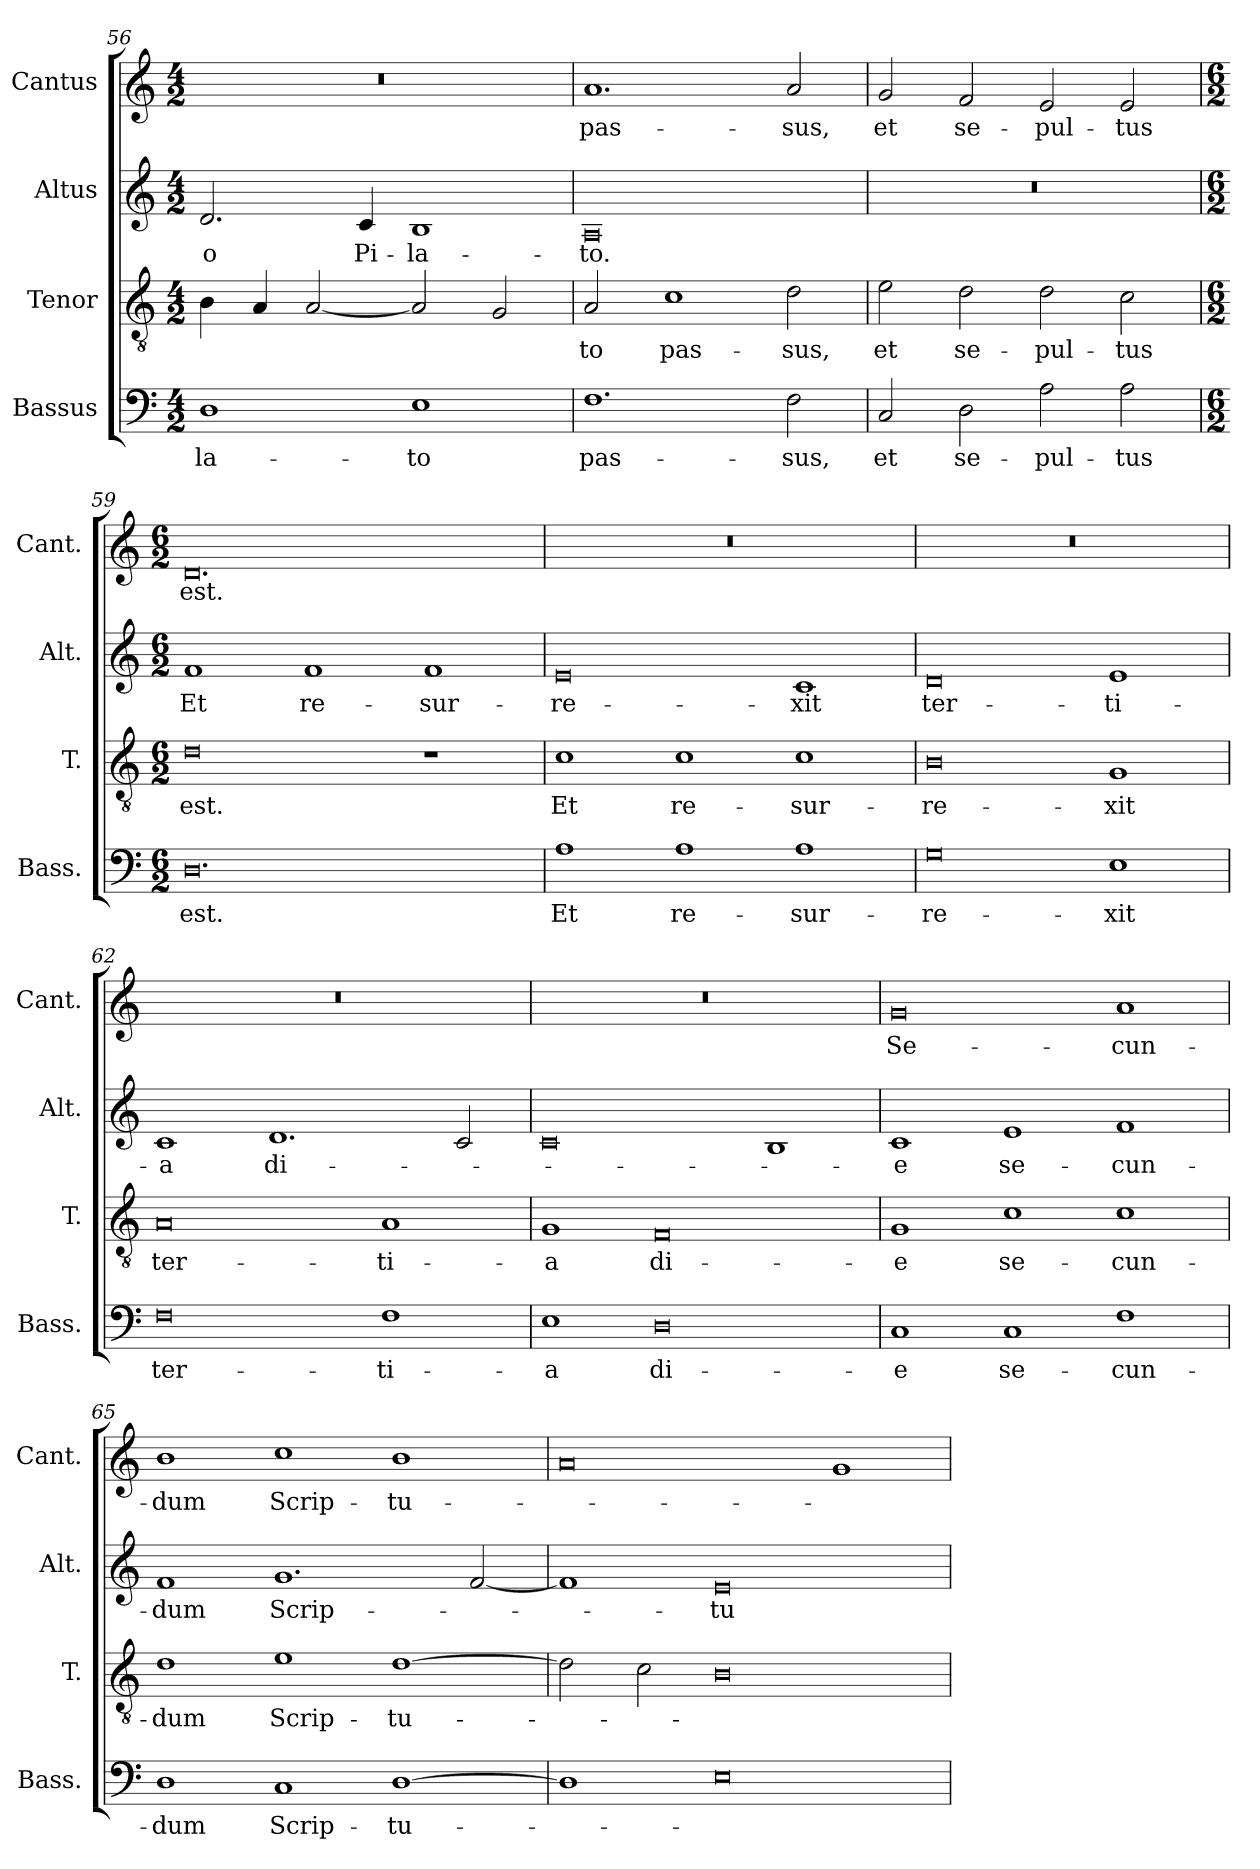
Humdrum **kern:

**kern	**text	**kern	**text	**kern	**text	**kern	**text
*part4	*part4	*part3	*part3	*part2	*part2	*part1	*part1
*staff4	*staff4	*staff3	*staff3	*staff2	*staff2	*staff1	*staff1
*I"Bassus	*	*I"Tenor	*	*I"Altus	*	*I"Cantus	*
*I'Bass.	*	*I'T.	*	*I'Alt.	*	*I'Cant.	*
*clefF4	*	*clefGv2	*	*clefG2	*	*clefG2	*
*	*	*ITrd7c12	*	*	*	*	*
*k[]	*	*k[]	*	*k[]	*	*k[]	*
*C:	*	*C:	*	*C:	*	*C:	*
*M4/2	*	*M4/2	*	*M4/2	*	*M4/2	*
=56	=56	=56	=56	=56	=56	=56	=56
1D\	-la-	4BB\	.	2.d/	-o	0r	.
.	.	4AA/	.	.	.	.	.
.	.	[2AA/	.	.	.	.	.
.	.	.	.	4c/	Pi-	.	.
1E\	-to	2AA/]	.	1B/	-la-	.	.
.	.	2GG/	.	.	.	.	.
=57	=57	=57	=57	=57	=57	=57	=57
1.F\	pas-	2AA/	-to	0A/	-to.	1.a/	pas-
.	.	1C\	pas-	.	.	.	.
2F\	-sus,	2D\	-sus,	.	.	2a/	-sus,
=58	=58	=58	=58	=58	=58	=58	=58
2C/	et	2E\	et	0r	.	2g/	et
2D\	se-	2D\	se-	.	.	2f/	se-
2A\	-pul-	2D\	-pul-	.	.	2e/	-pul-
2A\	-tus	2C\	-tus	.	.	2e/	-tus
=59	=59	=59	=59	=59	=59	=59	=59
*M6/2	*	*M6/2	*	*M6/2	*	*M6/2	*
0.D\	est.	0D\	est.	1f/	Et	0.d/	est.
.	.	.	.	1f/	re-	.	.
.	.	1r	.	1f/	-sur-	.	.
=60	=60	=60	=60	=60	=60	=60	=60
!	!	!	!	!	!	!LO:N:vis=0	!
1A\	Et	1C\	Et	0e/	-re-	0.r	.
1A\	re-	1C\	re-	.	.	.	.
1A\	-sur-	1C\	-sur-	1c/	-xit	.	.
=61	=61	=61	=61	=61	=61	=61	=61
!	!	!	!	!	!	!LO:N:vis=0	!
0G\	-re-	0BB\	-re-	0d/	ter-	0.r	.
1E\	-xit	1GG/	-xit	1e/	-ti-	.	.
=62	=62	=62	=62	=62	=62	=62	=62
!	!	!	!	!	!	!LO:N:vis=0	!
0F\	ter-	0AA/	ter-	1c/	-a	0.r	.
.	.	.	.	1.d/	di-	.	.
1F\	-ti-	1AA/	-ti-	.	.	.	.
.	.	.	.	2c/	.	.	.
=63	=63	=63	=63	=63	=63	=63	=63
!	!	!	!	!	!	!LO:N:vis=0	!
1E\	-a	1GG/	-a	0c/	.	0.r	.
0D\	di-	0FF/	di-	.	.	.	.
.	.	.	.	1B/	.	.	.
=64	=64	=64	=64	=64	=64	=64	=64
1C/	-e	1GG/	-e	1c/	-e	0g/	Se-
1C/	se-	1C\	se-	1e/	se-	.	.
1F\	-cun-	1C\	-cun-	1f/	-cun-	1a/	-cun-
=65	=65	=65	=65	=65	=65	=65	=65
1D\	-dum	1D\	-dum	1f/	-dum	1b\	-dum
1C/	Scrip-	1E\	Scrip-	1.g/	Scrip-	1cc\	Scrip-
[1D\	-tu-	[1D\	-tu-	.	.	1b\	-tu-
.	.	.	.	[2f/	.	.	.
=66	=66	=66	=66	=66	=66	=66	=66
1D\]	.	2D\]	.	1f/]	.	0a/	.
.	.	2C\	.	.	.	.	.
0E\	.	0BB\	.	0e/	-tu-	.	.
.	.	.	.	.	.	1g/	.
=	=	=	=	=	=	=	=
*-	*-	*-	*-	*-	*-	*-	*-
